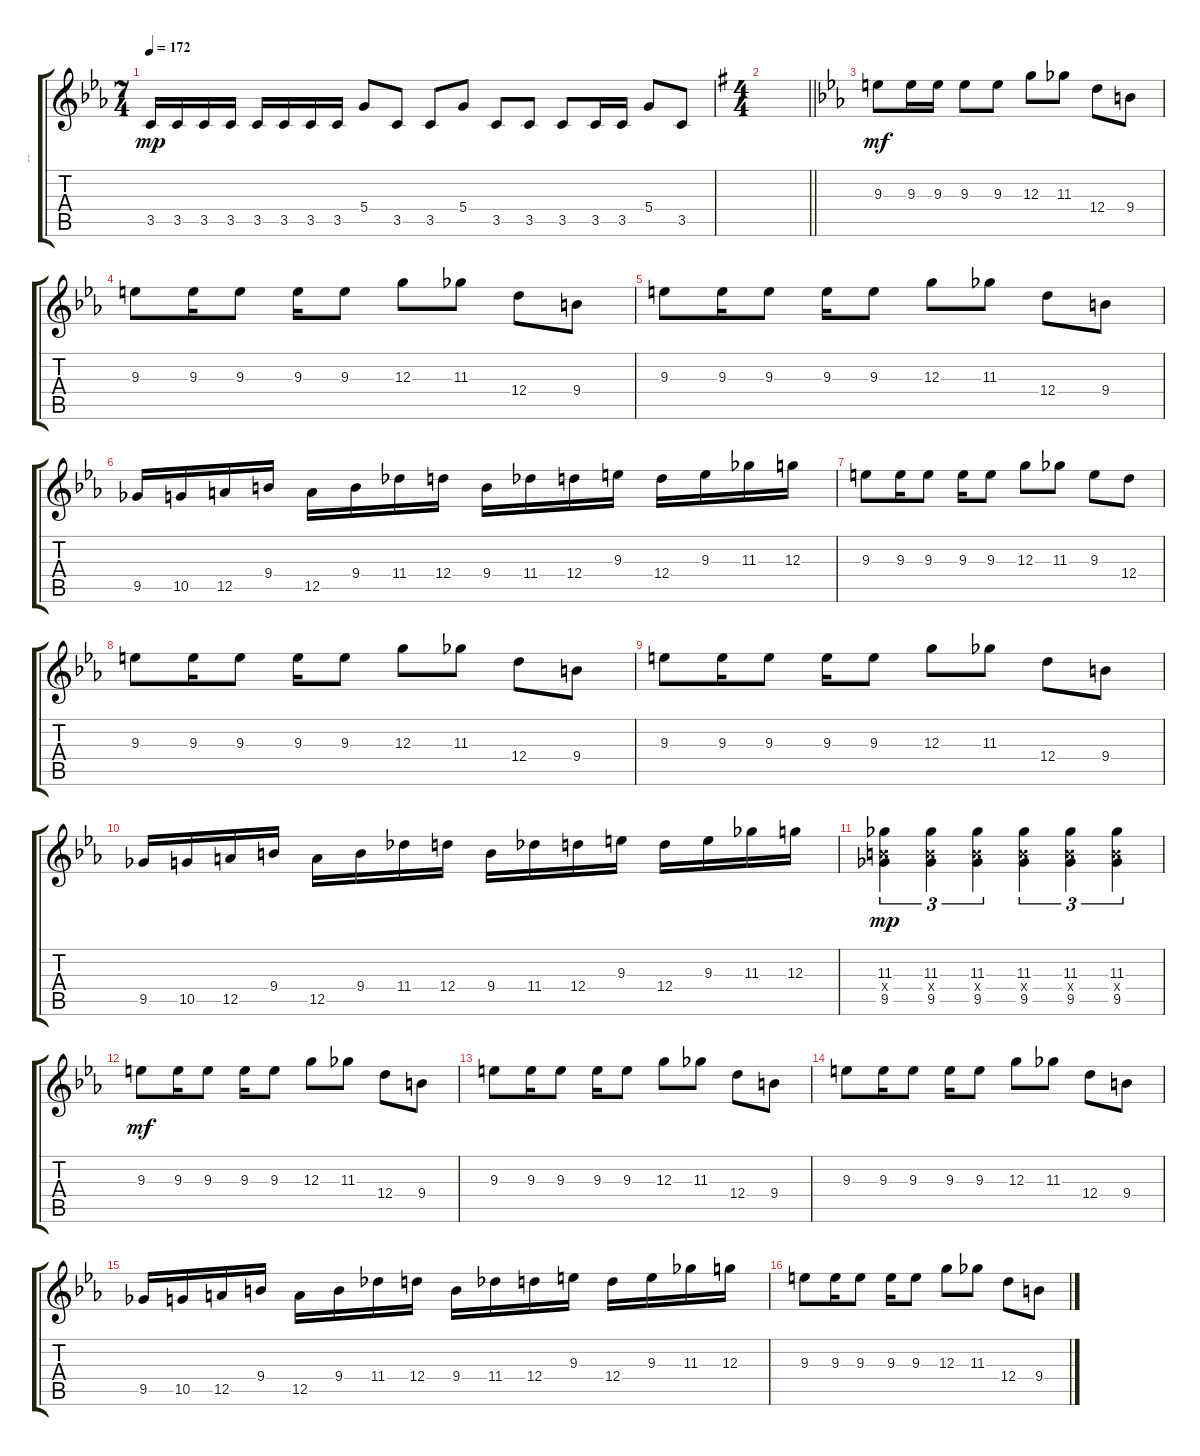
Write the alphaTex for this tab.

\track ("--" "--") {instrument overdrivenguitar}
\staff {score tabs}
\tuning (E4 B3 G3 D3 A2 E2) {hide}
\ts (7 4)
\tempo 172
\clef g2
\ks eb
3.5.16{dy mp} 3.5.16 3.5.16 3.5.16 3.5.16 3.5.16 3.5.16 3.5.16 5.4.8 3.5.8 3.5.8 5.4.8 3.5.8 3.5.8 3.5.8 3.5.16 3.5.16 5.4.8 3.5.8 |
\ts (4 4)
\barLineRight lightlight
\ks g
|
\section ("" "")
\ks eb
9.3.8{dy mf} 9.3.16 9.3.16 9.3.8 9.3.8 12.3.8 11.3.8 12.4.8 9.4.8 |
9.3.8 9.3.16 9.3.8 9.3.16 9.3.8 12.3.8 11.3.8 12.4.8 9.4.8 |
9.3.8 9.3.16 9.3.8 9.3.16 9.3.8 12.3.8 11.3.8 12.4.8 9.4.8 |
9.5.16 10.5.16 12.5.16 9.4.16 12.5.16 9.4.16 11.4.16 12.4.16 9.4.16 11.4.16 12.4.16 9.3.16 12.4.16 9.3.16 11.3.16 12.3.16 |
9.3.8 9.3.16 9.3.8 9.3.16 9.3.8 12.3.8 11.3.8 9.3.8 12.4.8 |
9.3.8 9.3.16 9.3.8 9.3.16 9.3.8 12.3.8 11.3.8 12.4.8 9.4.8 |
9.3.8 9.3.16 9.3.8 9.3.16 9.3.8 12.3.8 11.3.8 12.4.8 9.4.8 |
9.5.16 10.5.16 12.5.16 9.4.16 12.5.16 9.4.16 11.4.16 12.4.16 9.4.16 11.4.16 12.4.16 9.3.16 12.4.16 9.3.16 11.3.16 12.3.16 |
(11.3 9.4{x} 9.5).4{tu (3 2) dy mp} (11.3 9.4{x} 9.5).4{tu (3 2)} (11.3 9.4{x} 9.5).4{tu (3 2)} (11.3 9.4{x} 9.5).4{tu (3 2)} (11.3 9.4{x} 9.5).4{tu (3 2)} (11.3 9.4{x} 9.5).4{tu (3 2)} |
9.3.8{dy mf} 9.3.16 9.3.8 9.3.16 9.3.8 12.3.8 11.3.8 12.4.8 9.4.8 |
9.3.8 9.3.16 9.3.8 9.3.16 9.3.8 12.3.8 11.3.8 12.4.8 9.4.8 |
9.3.8 9.3.16 9.3.8 9.3.16 9.3.8 12.3.8 11.3.8 12.4.8 9.4.8 |
9.5.16 10.5.16 12.5.16 9.4.16 12.5.16 9.4.16 11.4.16 12.4.16 9.4.16 11.4.16 12.4.16 9.3.16 12.4.16 9.3.16 11.3.16 12.3.16 |
9.3.8 9.3.16 9.3.8 9.3.16 9.3.8 12.3.8 11.3.8 12.4.8 9.4.8
